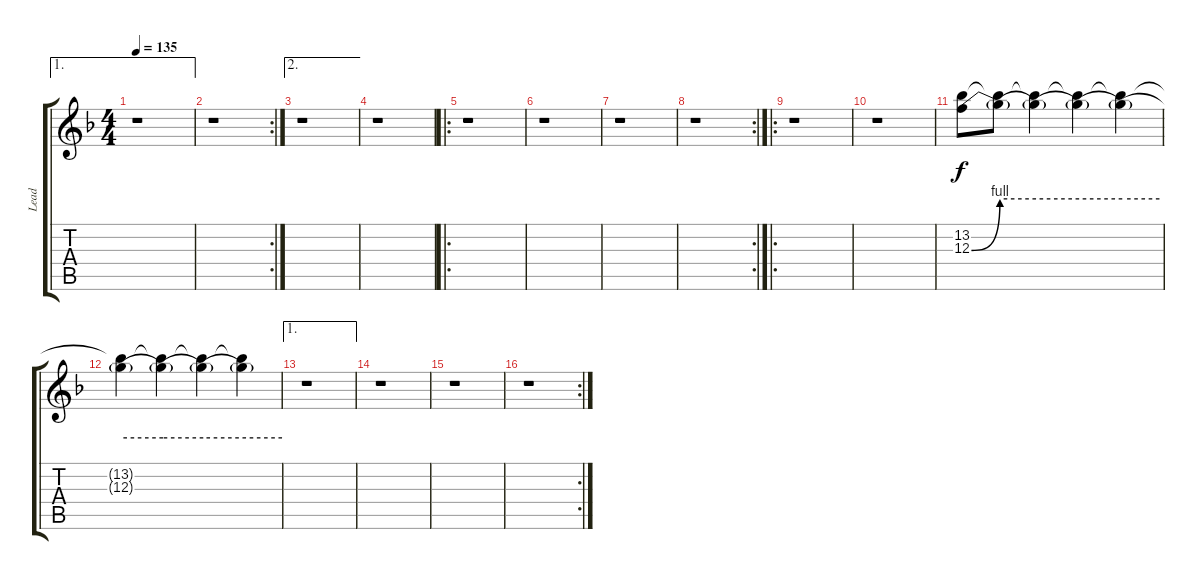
\track ("Lead" "Lead") {instrument overdrivenguitar}
\staff {score tabs}
\tuning (D4 A3 F3 C3 G2 C2) {hide}
\ae 1
\ts (4 4)
\tempo 135
\clef g2
\ks f
r.1{dy f} |
\rc 2
r.1 |
\ae 2
r.1 |
r.1 |
\ro
r.1 |
r.1 |
r.1 |
\rc 2
r.1 |
\ro
r.1 |
r.1 |
(13.2 12.3{be (bend 0 0 60 4)}).8 (13.2{t} 12.3{be (hold 0 4 60 4) t}).8 (13.2{t} 12.3{be (hold 0 4 60 4) t}).4 (13.2{t} 12.3{be (hold 0 4 60 4) t}).4 (13.2{t} 12.3{be (hold 0 4 60 4) t}).4 |
(13.2{t} 12.3{be (hold 0 4 60 4) t}).4 (13.2{t} 12.3{be (hold 0 4 60 4) t}).4 (13.2{t} 12.3{be (hold 0 4 60 4) t}).4 (13.2{t} 12.3{t}).4 |
\ae 1
r.1 |
r.1 |
r.1 |
\rc 2
r.1
